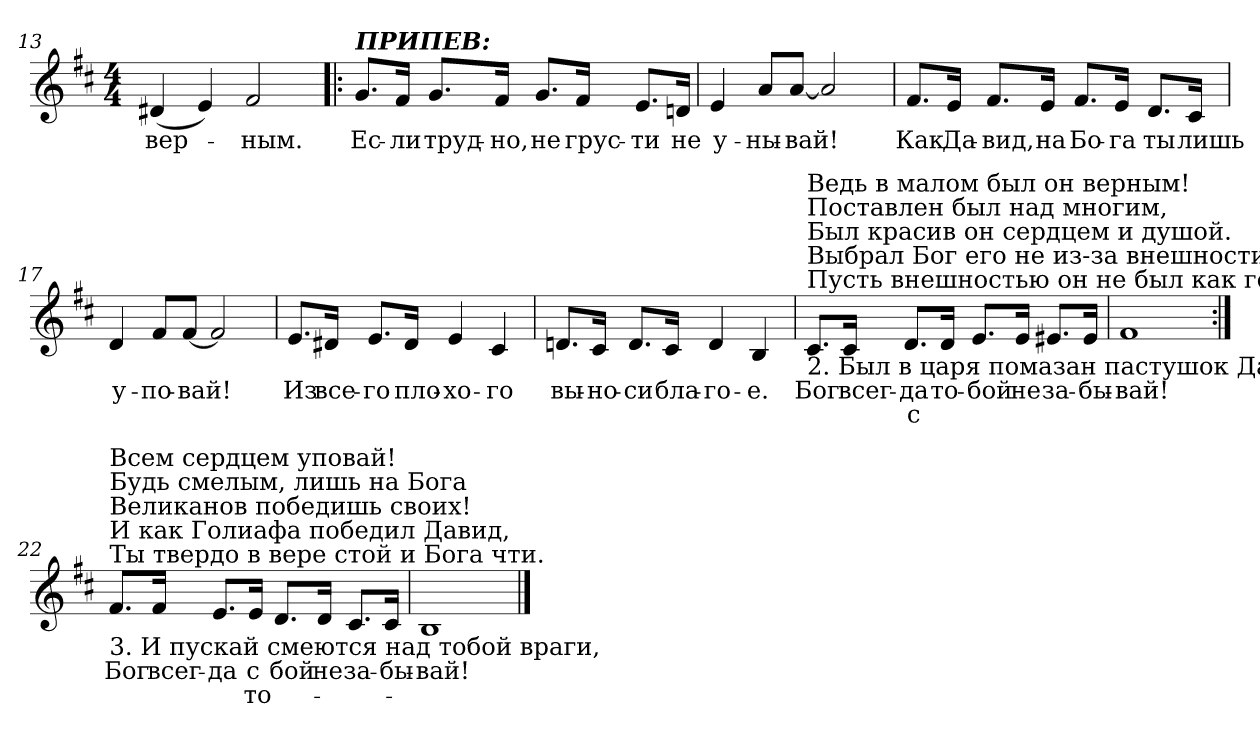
**kern	**text	**text
*part1	*part1	*part1
*staff1	*staff1	*staff1
*clefG2	*	*
*k[f#c#]	*	*
*b:	*	*
*M4/4	*	*
=13	=13	=13
!	!LO:LY:b:color=#000000	!
(4d#Xi/	вер-	.
4ei/)	.	.
!	!LO:LY:b:color=#000000	!
2f#i/	-ным.	.
!!LO:LB:g=z
=14!|:	=14!|:	=14!|:
!LO:TX:a:Bi:t=ПРИПЕВ&colon;	!	!
!	!LO:LY:b:color=#000000	!
8.gi/L	Ес-	.
!	!LO:LY:b:color=#000000	!
16f#i/Jk	-ли	.
!	!LO:LY:b:color=#000000	!
8.gi/L	труд-	.
!	!LO:LY:b:color=#000000	!
16f#i/Jk	-но,	.
!	!LO:LY:b:color=#000000	!
8.gi/L	не	.
!	!LO:LY:b:color=#000000	!
16f#i/Jk	грус-	.
!	!LO:LY:b:color=#000000	!
8.ei/L	-ти	.
!	!LO:LY:b:color=#000000	!
16dni/Jk	не	.
=15	=15	=15
!	!LO:LY:b:color=#000000	!
4ei/	у-	.
!	!LO:LY:b:color=#000000	!
8ai/L	-ны-	.
!	!LO:LY:b:color=#000000	!
[<8ai/J	-вай!	.
2ai/]	.	.
=16	=16	=16
!	!LO:LY:b:color=#000000	!
8.f#i/L	Как	.
!	!LO:LY:b:color=#000000	!
16ei/Jk	Да-	.
!	!LO:LY:b:color=#000000	!
8.f#i/L	-вид,	.
!	!LO:LY:b:color=#000000	!
16ei/Jk	на	.
!	!LO:LY:b:color=#000000	!
8.f#i/L	Бо-	.
!	!LO:LY:b:color=#000000	!
16ei/Jk	-га	.
!	!LO:LY:b:color=#000000	!
8.di/L	ты	.
!	!LO:LY:b:color=#000000	!
16c#i/Jk	лишь	.
!!LO:LB:g=z
=17	=17	=17
!	!LO:LY:b:color=#000000	!
4di/	у-	.
!	!LO:LY:b:color=#000000	!
8f#i/L	-по-	.
!	!LO:LY:b:color=#000000	!
[<8f#i/J	-вай!	.
2f#i/]	.	.
=18	=18	=18
!	!LO:LY:b:color=#000000	!
8.ei/L	Из	.
!	!LO:LY:b:color=#000000	!
16d#Xi/Jk	все-	.
!	!LO:LY:b:color=#000000	!
8.ei/L	-го	.
!	!LO:LY:b:color=#000000	!
16d#i/Jk	пло-	.
!	!LO:LY:b:color=#000000	!
4ei/	-хо-	.
!	!LO:LY:b:color=#000000	!
4c#i/	-го	.
=19	=19	=19
!	!LO:LY:b:color=#000000	!
8.dni/L	вы-	.
!	!LO:LY:b:color=#000000	!
16c#i/Jk	-но-	.
!	!LO:LY:b:color=#000000	!
8.di/L	-си	.
!	!LO:LY:b:color=#000000	!
16c#i/Jk	бла-	.
!	!LO:LY:b:color=#000000	!
4di/	-го-	.
!	!LO:LY:b:color=#000000	!
4Bi/	-е.	.
!!LO:LB:g=z
=20	=20	=20
!LO:TX:b:t=2. Был в царя помазан пастушок Давид,	!	!
!LO:TX:t=Пусть внешностью он не был как герой,	!	!
!LO:TX:t=Выбрал Бог его не из-за внешности -	!	!
!LO:TX:t=Был красив он сердцем и душой.	!	!
!LO:TX:t=Поставлен был над многим,	!	!
!LO:TX:t=Ведь в малом был он верным!	!	!
!	!LO:LY:b:color=#000000	!
8.c#i/L	Бог	.
!	!LO:LY:b:color=#000000	!
16c#i/Jk	всег-	.
!	!LO:LY:b:color=#000000	!LO:LY:b:color=#000000
8.di/L	-да	с
!	!LO:LY:b:color=#000000	!
16di/Jk	то-	.
!	!LO:LY:b:color=#000000	!
8.ei/L	-бой	.
!	!LO:LY:b:color=#000000	!
16ei/Jk	не	.
!	!LO:LY:b:color=#000000	!
8.e#Xi/L	за-	.
!	!LO:LY:b:color=#000000	!
16e#i/Jk	-бы-	.
=21	=21	=21
!	!LO:LY:b:color=#000000	!
1f#i	-вай!	.
=22:|!	=22:|!	=22:|!
!LO:TX:b:t=3. И пускай смеются над тобой враги,	!	!
!LO:TX:t=Ты твердо в вере стой и Бога чти.	!	!
!LO:TX:t=И как Голиафа победил Давид,	!	!
!LO:TX:t=Великанов победишь своих!	!	!
!LO:TX:t=Будь смелым, лишь на Бога	!	!
!LO:TX:t=Всем сердцем уповай!	!	!
!	!LO:LY:b:color=#000000	!
8.f#i/L	Бог	.
!	!LO:LY:b:color=#000000	!
16f#i/Jk	всег-	.
!	!LO:LY:b:color=#000000	!
8.ei/L	-да	.
!	!LO:LY:b:color=#000000	!LO:LY:b:color=#000000
16ei/Jk	с	то-
!	!LO:LY:b:color=#000000	!
8.di/L	-бой	.
!	!LO:LY:b:color=#000000	!
16di/Jk	не	.
!	!LO:LY:b:color=#000000	!
8.c#i/L	за-	.
!	!LO:LY:b:color=#000000	!
16c#i/Jk	-бы-	.
=23	=23	=23
!	!LO:LY:b:color=#000000	!
1Bi	-вай!	.
==	==	==
*-	*-	*-
